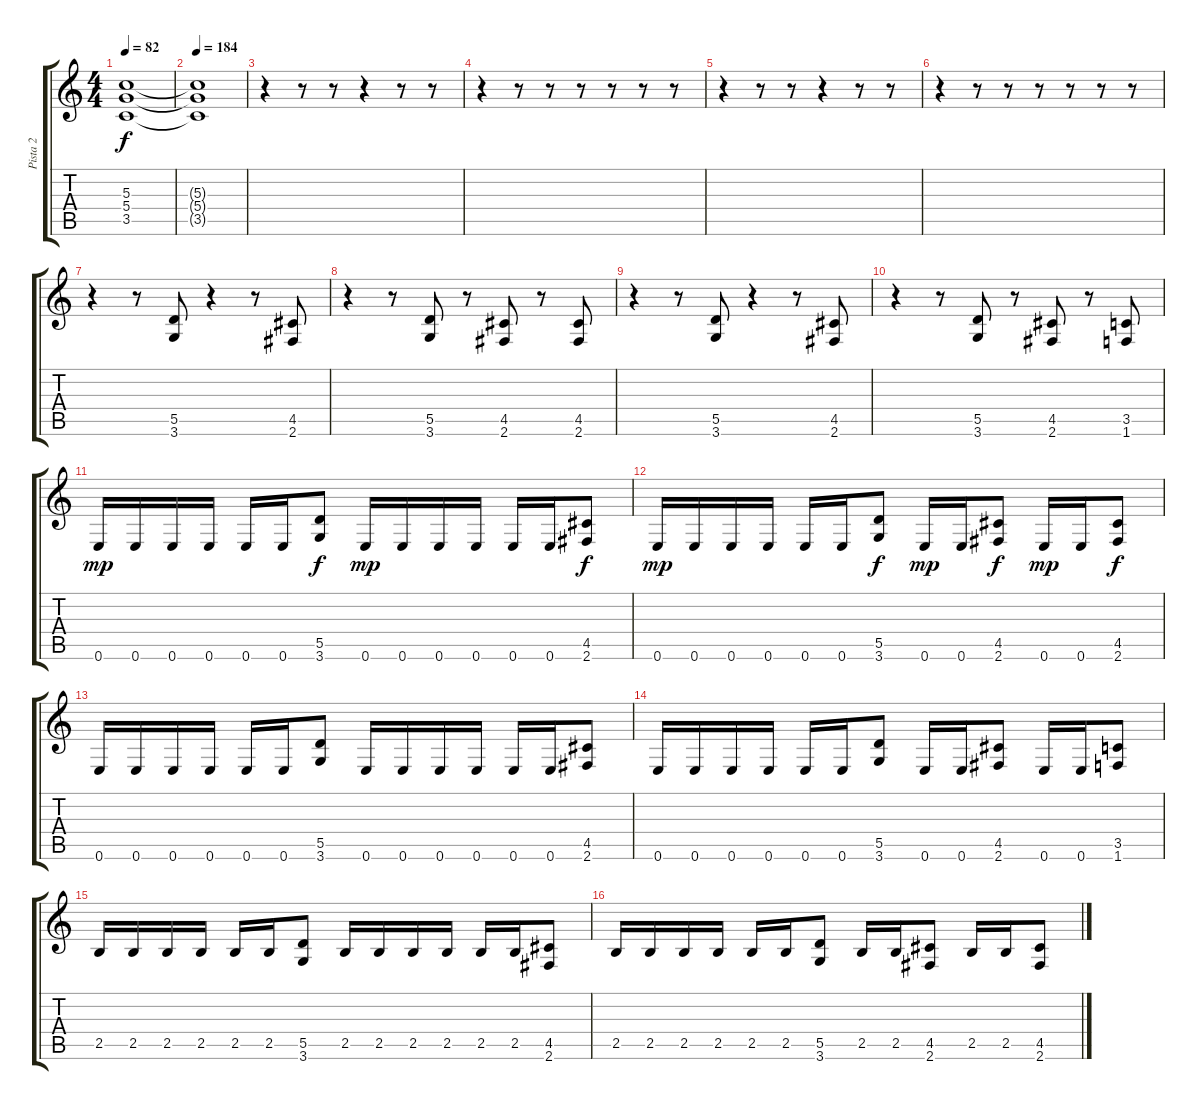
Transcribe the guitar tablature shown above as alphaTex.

\track ("Pista 2" "Pista 2") {instrument overdrivenguitar}
\staff {score tabs}
\tuning (E4 B3 G3 D3 A2 E2) {hide}
\ts (4 4)
\tempo 82
\clef g2
\ks c
(5.3 5.4 3.5).1{dy f volume 14} |
\tempo 184
(5.3{t} 5.4{t} 3.5{t}).1 |
r.4 r.8 r.8 r.4 r.8 r.8 |
r.4 r.8 r.8 r.8 r.8 r.8 r.8 |
r.4 r.8 r.8 r.4 r.8 r.8 |
r.4 r.8 r.8 r.8 r.8 r.8 r.8 |
r.4 r.8 (5.5 3.6).8 r.4 r.8 (4.5 2.6).8 |
r.4 r.8 (5.5 3.6).8 r.8 (4.5 2.6).8 r.8 (4.5 2.6).8 |
r.4 r.8 (5.5 3.6).8 r.4 r.8 (4.5 2.6).8 |
r.4 r.8 (5.5 3.6).8 r.8 (4.5 2.6).8 r.8 (3.5 1.6).8 |
0.6.16{dy mp} 0.6.16 0.6.16 0.6.16 0.6.16 0.6.16 (5.5 3.6).8{dy f} 0.6.16{dy mp} 0.6.16 0.6.16 0.6.16 0.6.16 0.6.16 (4.5 2.6).8{dy f} |
0.6.16{dy mp} 0.6.16 0.6.16 0.6.16 0.6.16 0.6.16 (5.5 3.6).8{dy f} 0.6.16{dy mp} 0.6.16 (4.5 2.6).8{dy f} 0.6.16{dy mp} 0.6.16 (4.5 2.6).8{dy f} |
0.6.16 0.6.16 0.6.16 0.6.16 0.6.16 0.6.16 (5.5 3.6).8 0.6.16 0.6.16 0.6.16 0.6.16 0.6.16 0.6.16 (4.5 2.6).8 |
0.6.16 0.6.16 0.6.16 0.6.16 0.6.16 0.6.16 (5.5 3.6).8 0.6.16 0.6.16 (4.5 2.6).8 0.6.16 0.6.16 (3.5 1.6).8 |
2.5.16 2.5.16 2.5.16 2.5.16 2.5.16 2.5.16 (5.5 3.6).8 2.5.16 2.5.16 2.5.16 2.5.16 2.5.16 2.5.16 (4.5 2.6).8 |
2.5.16 2.5.16 2.5.16 2.5.16 2.5.16 2.5.16 (5.5 3.6).8 2.5.16 2.5.16 (4.5 2.6).8 2.5.16 2.5.16 (4.5 2.6).8
